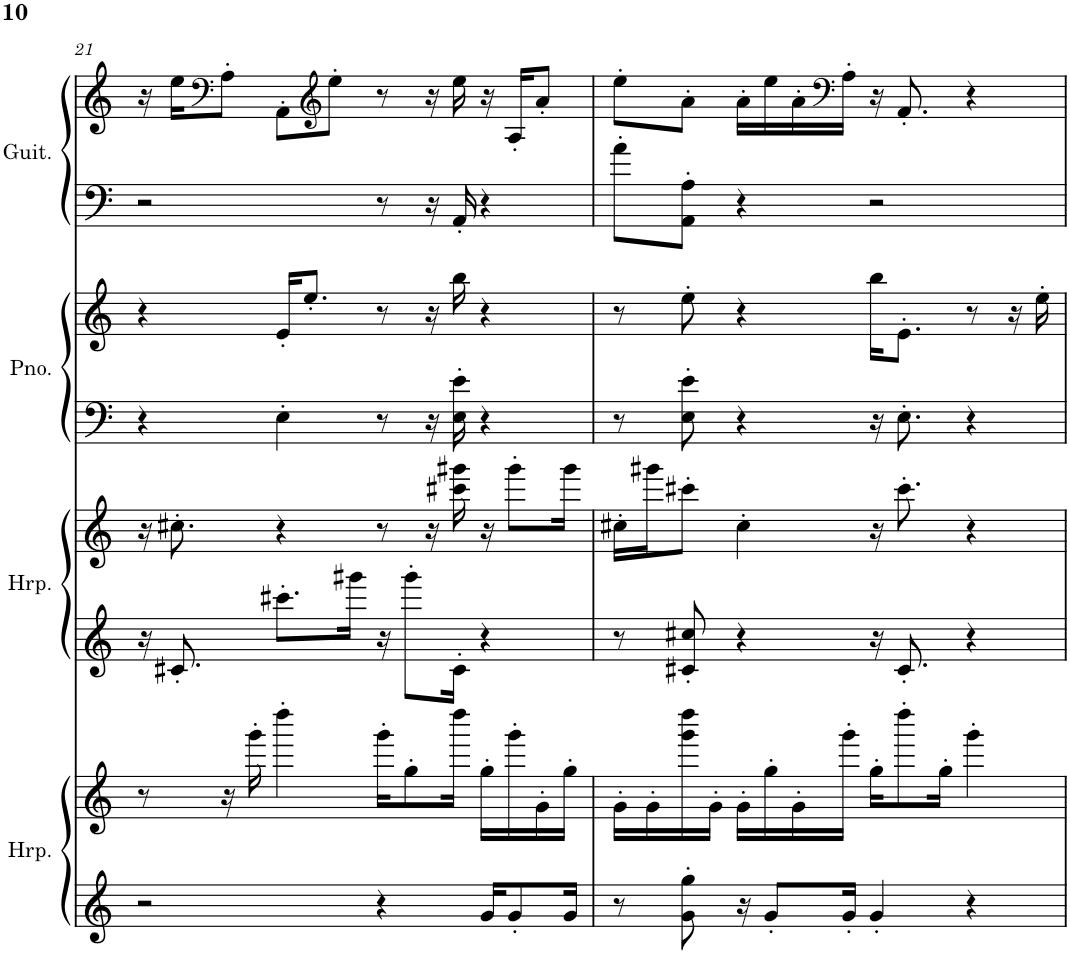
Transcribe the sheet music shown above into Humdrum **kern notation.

**kern	**kern	**kern	**kern	**kern	**kern	**kern	**kern
*part4	*part4	*part3	*part3	*part2	*part2	*part1	*part1
*staff8	*staff7	*staff6	*staff5	*staff4	*staff3	*staff2	*staff1
*I"Harp	*	*I"Harp	*	*I"Piano	*	*I"Classical Guitar	*
*I'Hrp.	*	*I'Hrp.	*	*I'Pno.	*	*I'Guit.	*
!!LO:PB:g=z
*clefG2	*clefG2	*clefG2	*clefG2	*clefF4	*clefG2	*clefF4	*clefG2
*k[]	*k[]	*k[]	*k[]	*k[]	*k[]	*k[]	*k[]
*M4/4	*M4/4	*M4/4	*M4/4	*M4/4	*M4/4	*M4/4	*M4/4
=21	=21	=21	=21	=21	=21	=21	=21
2r	8r	16r	16r	4r	4r	2r	16r
.	.	8.c#X'/	8.cc#X'\	.	.	.	16ee\KL
*	*	*	*	*	*	*	*clefF4
.	16r	.	.	.	.	.	8A'\J
.	16ggg'\	.	.	.	.	.	.
.	4dddd'\	8.ccc#X'\L	4r	4E'\	16e'/KL	.	8AA'\L
.	.	.	.	.	8.ee'/J	.	.
*	*	*	*	*	*	*	*clefG2
.	.	.	.	.	.	.	8ee'\J
.	.	16ggg#X\Jk	.	.	.	.	.
4r	16ggg'\KL	16r	8r	8r	8r	8r	8r
.	8gg'\	8ggg#'\L	.	.	.	.	.
.	.	.	16r	16r	16r	16r	16r
.	16dddd\Jk	16c#'\Jk	16ccc#X\ 16ggg#X\	16E\' 16e\'	16bb\	16AA'/	16ee\
16g/KL	16gg'\LL	4r	16r	4r	4r	4r	16r
8g'/	16ggg'\	.	8ggg#'\L	.	.	.	16A'/KL
.	16g'\	.	.	.	.	.	8a'/J
16g/Jk	16gg'\JJ	.	16ggg#\Jk	.	.	.	.
=22	=22	=22	=22	=22	=22	=22	=22
8r	16g'\LL	8r	16cc#X'\LL	8r	8r	8a'\L	8ee'\L
.	16g'\	.	16ggg#X\J	.	.	.	.
8g\' 8gg\'	16ggg\ 16dddd\	8c#X/' 8cc#X/'	8ccc#X'\J	8E\' 8e\'	8ee'\	8AA\' 8A\'J	8a'\J
.	16g'\JJ	.	.	.	.	.	.
16r	16g'\LL	4r	4cc#'\	4r	4r	4r	16a'\LL
8g'/L	16gg'\	.	.	.	.	.	16ee\
.	16g'\	.	.	.	.	.	16a'\
*	*	*	*	*	*	*	*clefF4
16g'/Jk	16ggg'\JJ	.	.	.	.	.	16A'\JJ
4g'/	16gg'\KL	16r	16r	16r	16bb\KL	2r	16r
.	8dddd'\	8.c#'/	8.ccc#'\	8.E'\	8.e'\J	.	8.AA'/
.	16gg'\Jk	.	.	.	.	.	.
4r	4ggg'\	4r	4r	4r	8r	.	4r
.	.	.	.	.	16r	.	.
.	.	.	.	.	16ee'\	.	.
=	=	=	=	=	=	=	=
*-	*-	*-	*-	*-	*-	*-	*-
